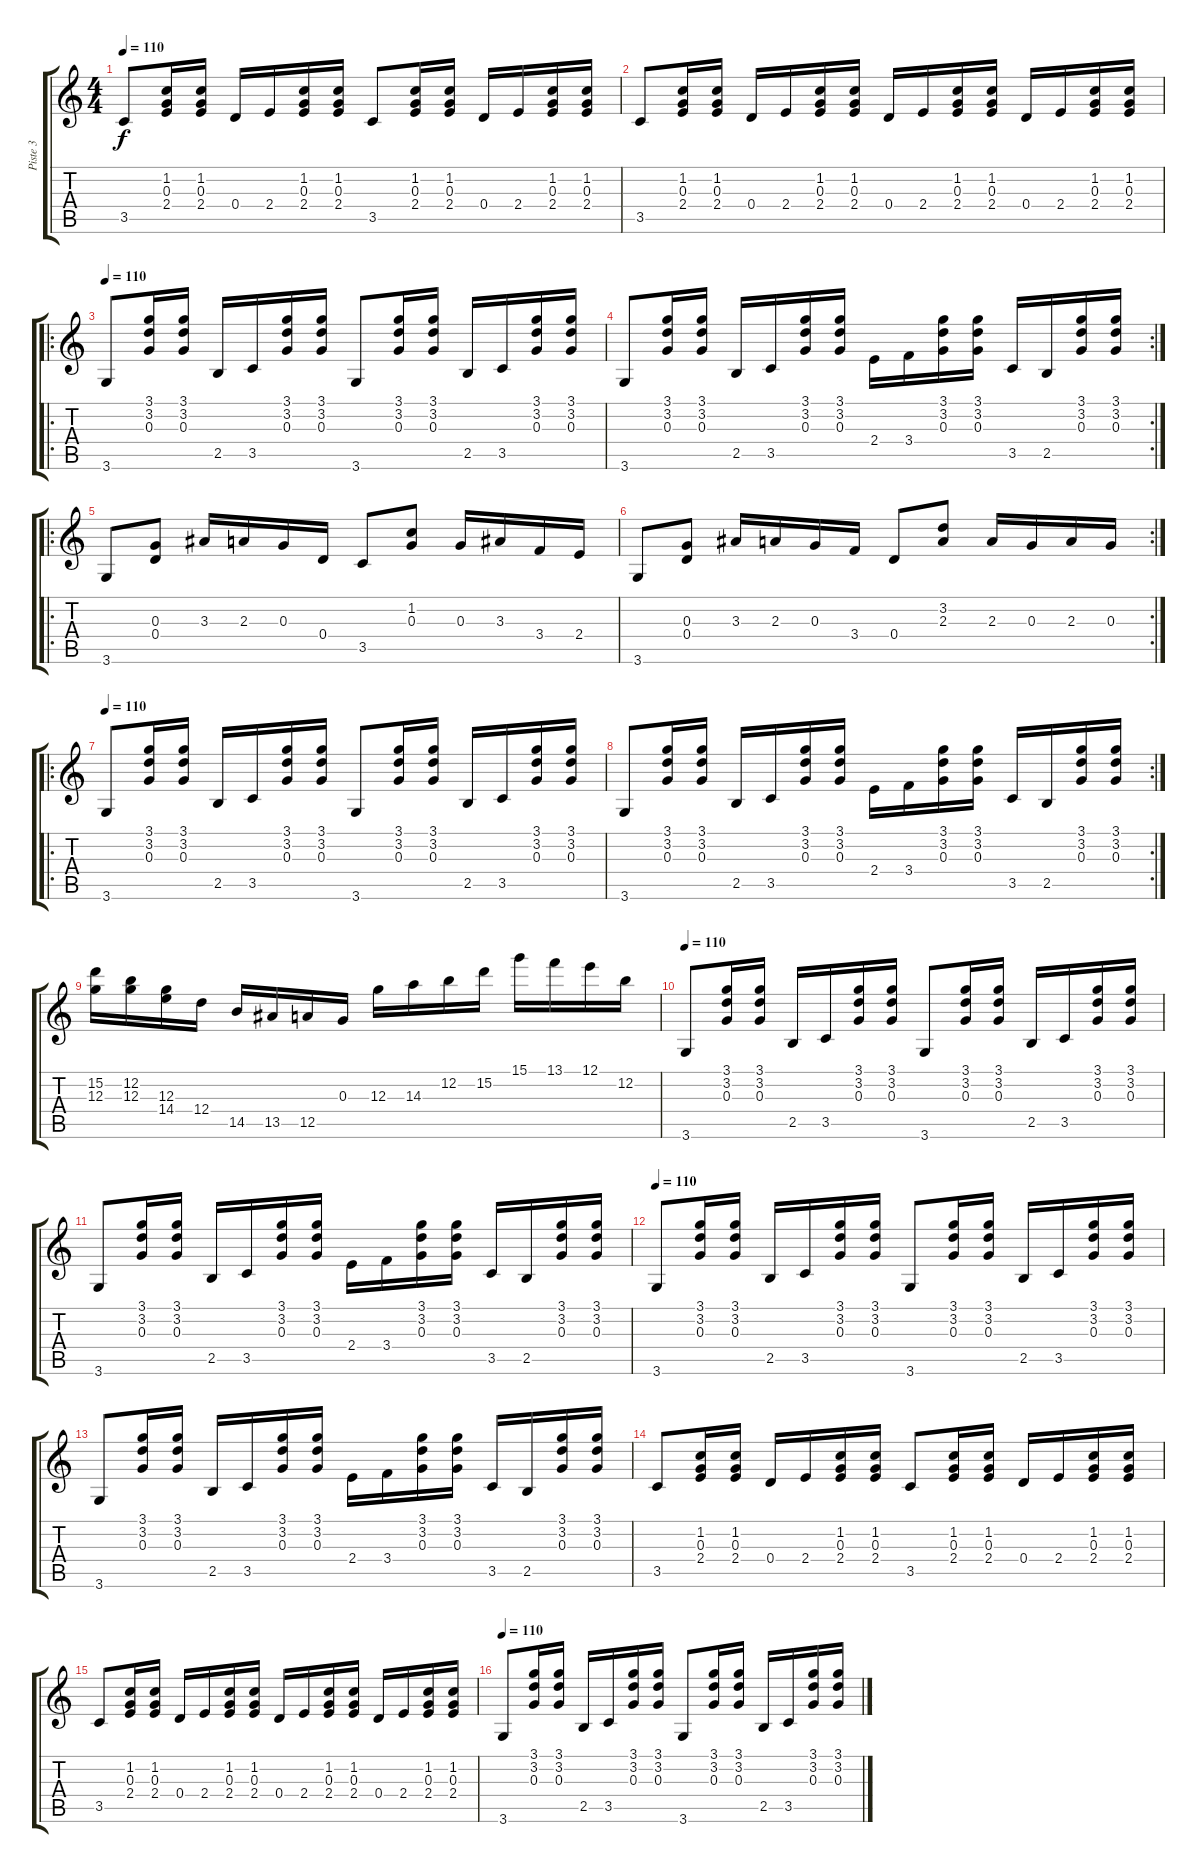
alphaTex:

\track ("Piste 3" "Piste 3") {instrument electricguitarjazz}
\staff {score tabs}
\tuning (E4 B3 G3 D3 A2 E2) {hide}
\ts (4 4)
\tempo 110
\clef g2
\ks c
3.5.8{dy f} (1.2 0.3 2.4).16 (1.2 0.3 2.4).16 0.4.16 2.4.16 (1.2 0.3 2.4).16 (1.2 0.3 2.4).16 3.5.8 (1.2 0.3 2.4).16 (1.2 0.3 2.4).16 0.4.16 2.4.16 (1.2 0.3 2.4).16 (1.2 0.3 2.4).16 |
3.5.8 (1.2 0.3 2.4).16 (1.2 0.3 2.4).16 0.4.16 2.4.16 (1.2 0.3 2.4).16 (1.2 0.3 2.4).16 0.4.16 2.4.16 (1.2 0.3 2.4).16 (1.2 0.3 2.4).16 0.4.16 2.4.16 (1.2 0.3 2.4).16 (1.2 0.3 2.4).16 |
\ro
\tempo 110
3.6.8 (3.1 3.2 0.3).16 (3.1 3.2 0.3).16 2.5.16 3.5.16 (3.1 3.2 0.3).16 (3.1 3.2 0.3).16 3.6.8 (3.1 3.2 0.3).16 (3.1 3.2 0.3).16 2.5.16 3.5.16 (3.1 3.2 0.3).16 (3.1 3.2 0.3).16 |
\rc 2
3.6.8 (3.1 3.2 0.3).16 (3.1 3.2 0.3).16 2.5.16 3.5.16 (3.1 3.2 0.3).16 (3.1 3.2 0.3).16 2.4.16 3.4.16 (3.1 3.2 0.3).16 (3.1 3.2 0.3).16 3.5.16 2.5.16 (3.1 3.2 0.3).16 (3.1 3.2 0.3).16 |
\ro
3.6.8 (0.3 0.4).8 3.3.16 2.3.16 0.3.16 0.4.16 3.5.8 (1.2 0.3).8 0.3.16 3.3.16 3.4.16 2.4.16 |
\rc 2
3.6.8 (0.3 0.4).8 3.3.16 2.3.16 0.3.16 3.4.16 0.4.8 (3.2 2.3).8 2.3.16 0.3.16 2.3.16 0.3.16 |
\ro
\tempo 110
3.6.8 (3.1 3.2 0.3).16 (3.1 3.2 0.3).16 2.5.16 3.5.16 (3.1 3.2 0.3).16 (3.1 3.2 0.3).16 3.6.8 (3.1 3.2 0.3).16 (3.1 3.2 0.3).16 2.5.16 3.5.16 (3.1 3.2 0.3).16 (3.1 3.2 0.3).16 |
\rc 2
3.6.8 (3.1 3.2 0.3).16 (3.1 3.2 0.3).16 2.5.16 3.5.16 (3.1 3.2 0.3).16 (3.1 3.2 0.3).16 2.4.16 3.4.16 (3.1 3.2 0.3).16 (3.1 3.2 0.3).16 3.5.16 2.5.16 (3.1 3.2 0.3).16 (3.1 3.2 0.3).16 |
(15.2 12.3).16 (12.2 12.3).16 (12.3 14.4).16 12.4.16 14.5.16 13.5.16 12.5.16 0.3.16 12.3.16 14.3.16 12.2.16 15.2.16 15.1.16 13.1.16 12.1.16 12.2.16 |
\tempo 110
3.6.8 (3.1 3.2 0.3).16 (3.1 3.2 0.3).16 2.5.16 3.5.16 (3.1 3.2 0.3).16 (3.1 3.2 0.3).16 3.6.8 (3.1 3.2 0.3).16 (3.1 3.2 0.3).16 2.5.16 3.5.16 (3.1 3.2 0.3).16 (3.1 3.2 0.3).16 |
3.6.8 (3.1 3.2 0.3).16 (3.1 3.2 0.3).16 2.5.16 3.5.16 (3.1 3.2 0.3).16 (3.1 3.2 0.3).16 2.4.16 3.4.16 (3.1 3.2 0.3).16 (3.1 3.2 0.3).16 3.5.16 2.5.16 (3.1 3.2 0.3).16 (3.1 3.2 0.3).16 |
\tempo 110
3.6.8 (3.1 3.2 0.3).16 (3.1 3.2 0.3).16 2.5.16 3.5.16 (3.1 3.2 0.3).16 (3.1 3.2 0.3).16 3.6.8 (3.1 3.2 0.3).16 (3.1 3.2 0.3).16 2.5.16 3.5.16 (3.1 3.2 0.3).16 (3.1 3.2 0.3).16 |
3.6.8 (3.1 3.2 0.3).16 (3.1 3.2 0.3).16 2.5.16 3.5.16 (3.1 3.2 0.3).16 (3.1 3.2 0.3).16 2.4.16 3.4.16 (3.1 3.2 0.3).16 (3.1 3.2 0.3).16 3.5.16 2.5.16 (3.1 3.2 0.3).16 (3.1 3.2 0.3).16 |
3.5.8 (1.2 0.3 2.4).16 (1.2 0.3 2.4).16 0.4.16 2.4.16 (1.2 0.3 2.4).16 (1.2 0.3 2.4).16 3.5.8 (1.2 0.3 2.4).16 (1.2 0.3 2.4).16 0.4.16 2.4.16 (1.2 0.3 2.4).16 (1.2 0.3 2.4).16 |
3.5.8 (1.2 0.3 2.4).16 (1.2 0.3 2.4).16 0.4.16 2.4.16 (1.2 0.3 2.4).16 (1.2 0.3 2.4).16 0.4.16 2.4.16 (1.2 0.3 2.4).16 (1.2 0.3 2.4).16 0.4.16 2.4.16 (1.2 0.3 2.4).16 (1.2 0.3 2.4).16 |
\tempo 110
3.6.8 (3.1 3.2 0.3).16 (3.1 3.2 0.3).16 2.5.16 3.5.16 (3.1 3.2 0.3).16 (3.1 3.2 0.3).16 3.6.8 (3.1 3.2 0.3).16 (3.1 3.2 0.3).16 2.5.16 3.5.16 (3.1 3.2 0.3).16 (3.1 3.2 0.3).16
